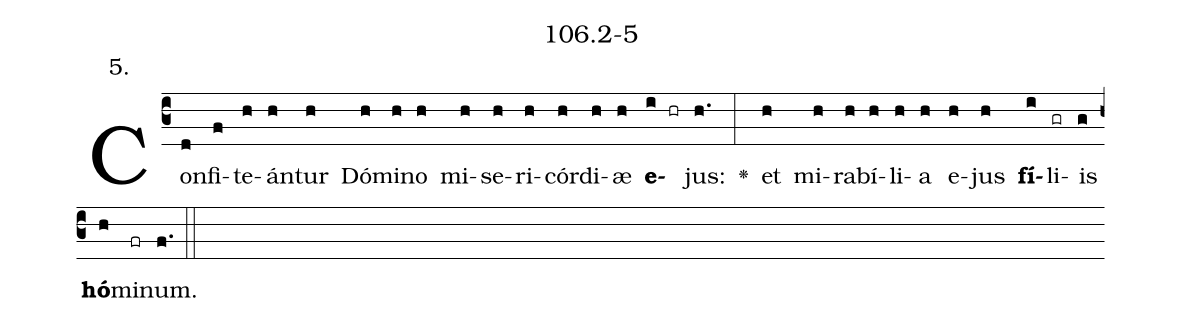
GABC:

name: 106.2-5;
annotation: 5.;
%%
(c3)Con(d)fi(f)te(h)án(h)tur(h) Dó(h)mi(h)no(h) mi(h)se(h)ri(h)cór(h)di(h)æ(h) <b>e</b>(i hr)jus:(h.) <v>\greheightstar</v>(:) et(h) mi(h)ra(h)bí(h)li(h)a(h) e(h)jus(h) <b>fí</b>(i)li(gr)is(g) <b>hó</b>(h)mi(fr)num.(f.) (::)


%E(h) u(h) o(i) u(g) a(h) e.(f.) (::)
